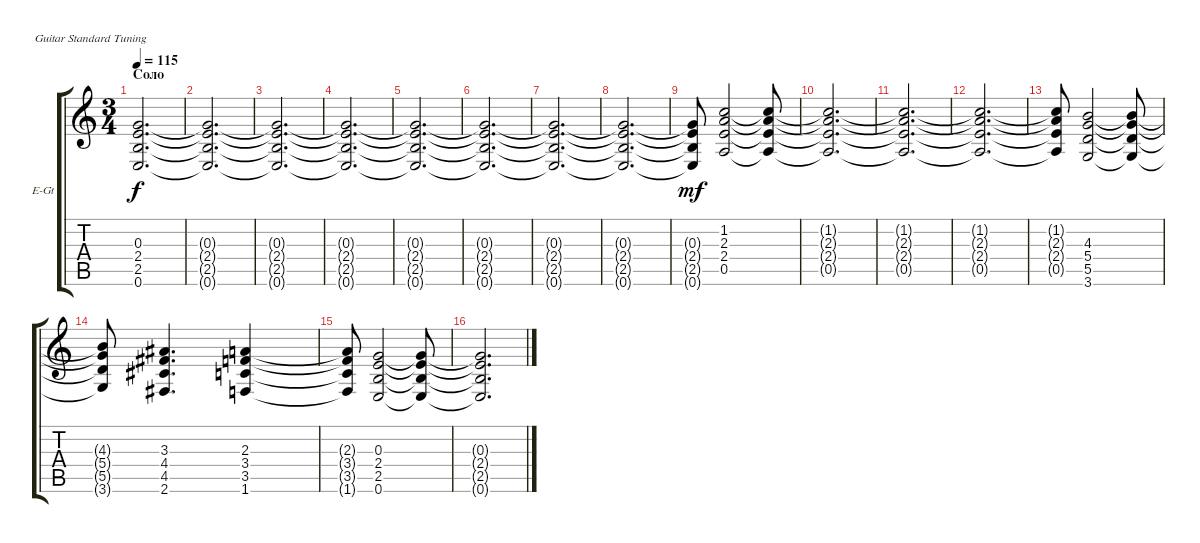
\defaultSystemsLayout 4
\bracketExtendMode groupsimilarinstruments
\firstSystemTrackNameOrientation horizontal
\otherSystemsTrackNameOrientation horizontal
\track ("А. Андреев" "E-Gt") {instrument electricguitarclean}
\staff {score tabs}
\tuning (E4 B3 G3 D3 A2 E2)
\ts (3 4)
\section ("" "Соло")
\tempo 115
\clef g2
\ks c
(0.3{t} 2.4{t} 2.5{t} 0.6{t}).2{d dy f} |
(0.3{t} 2.4{t} 2.5{t} 0.6{t}).2{d} |
(0.3{t} 2.4{t} 2.5{t} 0.6{t}).2{d} |
(0.3{t} 2.4{t} 2.5{t} 0.6{t}).2{d} |
\scale
0.333333 (0.3{t} 2.4{t} 2.5{t} 0.6{t}).2{d} |
\scale
0.333333 (0.3{t} 2.4{t} 2.5{t} 0.6{t}).2{d} |
\scale
0.333333 (0.3{t} 2.4{t} 2.5{t} 0.6{t}).2{d} |
\scale
0.333333 (0.3{t} 2.4{t} 2.5{t} 0.6{t}).2{d} |
\scale
0.333333 (0.3{t} 2.4{t} 2.5{t} 0.6{t}).8{dy mf} (0.5 2.4 2.3 1.2).2 (1.2{t} 2.3{t} 2.4{t} 0.5{t}).8 |
\scale
0.333333 (0.5{t} 2.4{t} 2.3{t} 1.2{t}).2{d} |
\scale
0.333333 (0.5{t} 2.4{t} 2.3{t} 1.2{t}).2{d} |
\scale
0.333333 (0.5{t} 2.4{t} 2.3{t} 1.2{t}).2{d} |
\scale
0.333333 (0.5{t} 2.4{t} 2.3{t} 1.2{t}).8 (3.6 5.5 5.4 4.3).2 (4.3{t} 5.4{t} 5.5{t} 3.6{t}).8 |
\scale
0.333333 (4.3{t} 5.4{t} 5.5{t} 3.6{t}).8 (2.6 4.5 4.4 3.3).4{d} (1.6 3.5 3.4 2.3).4 |
\scale
0.333333 (2.3{t} 3.4{t} 3.5{t} 1.6{t}).8 (0.6 2.5 2.4 0.3).2 (0.3{t} 2.4{t} 2.5{t} 0.6{t}).8 |
\scale
0.333333 (0.3{t} 2.4{t} 2.5{t} 0.6{t}).2{d}
